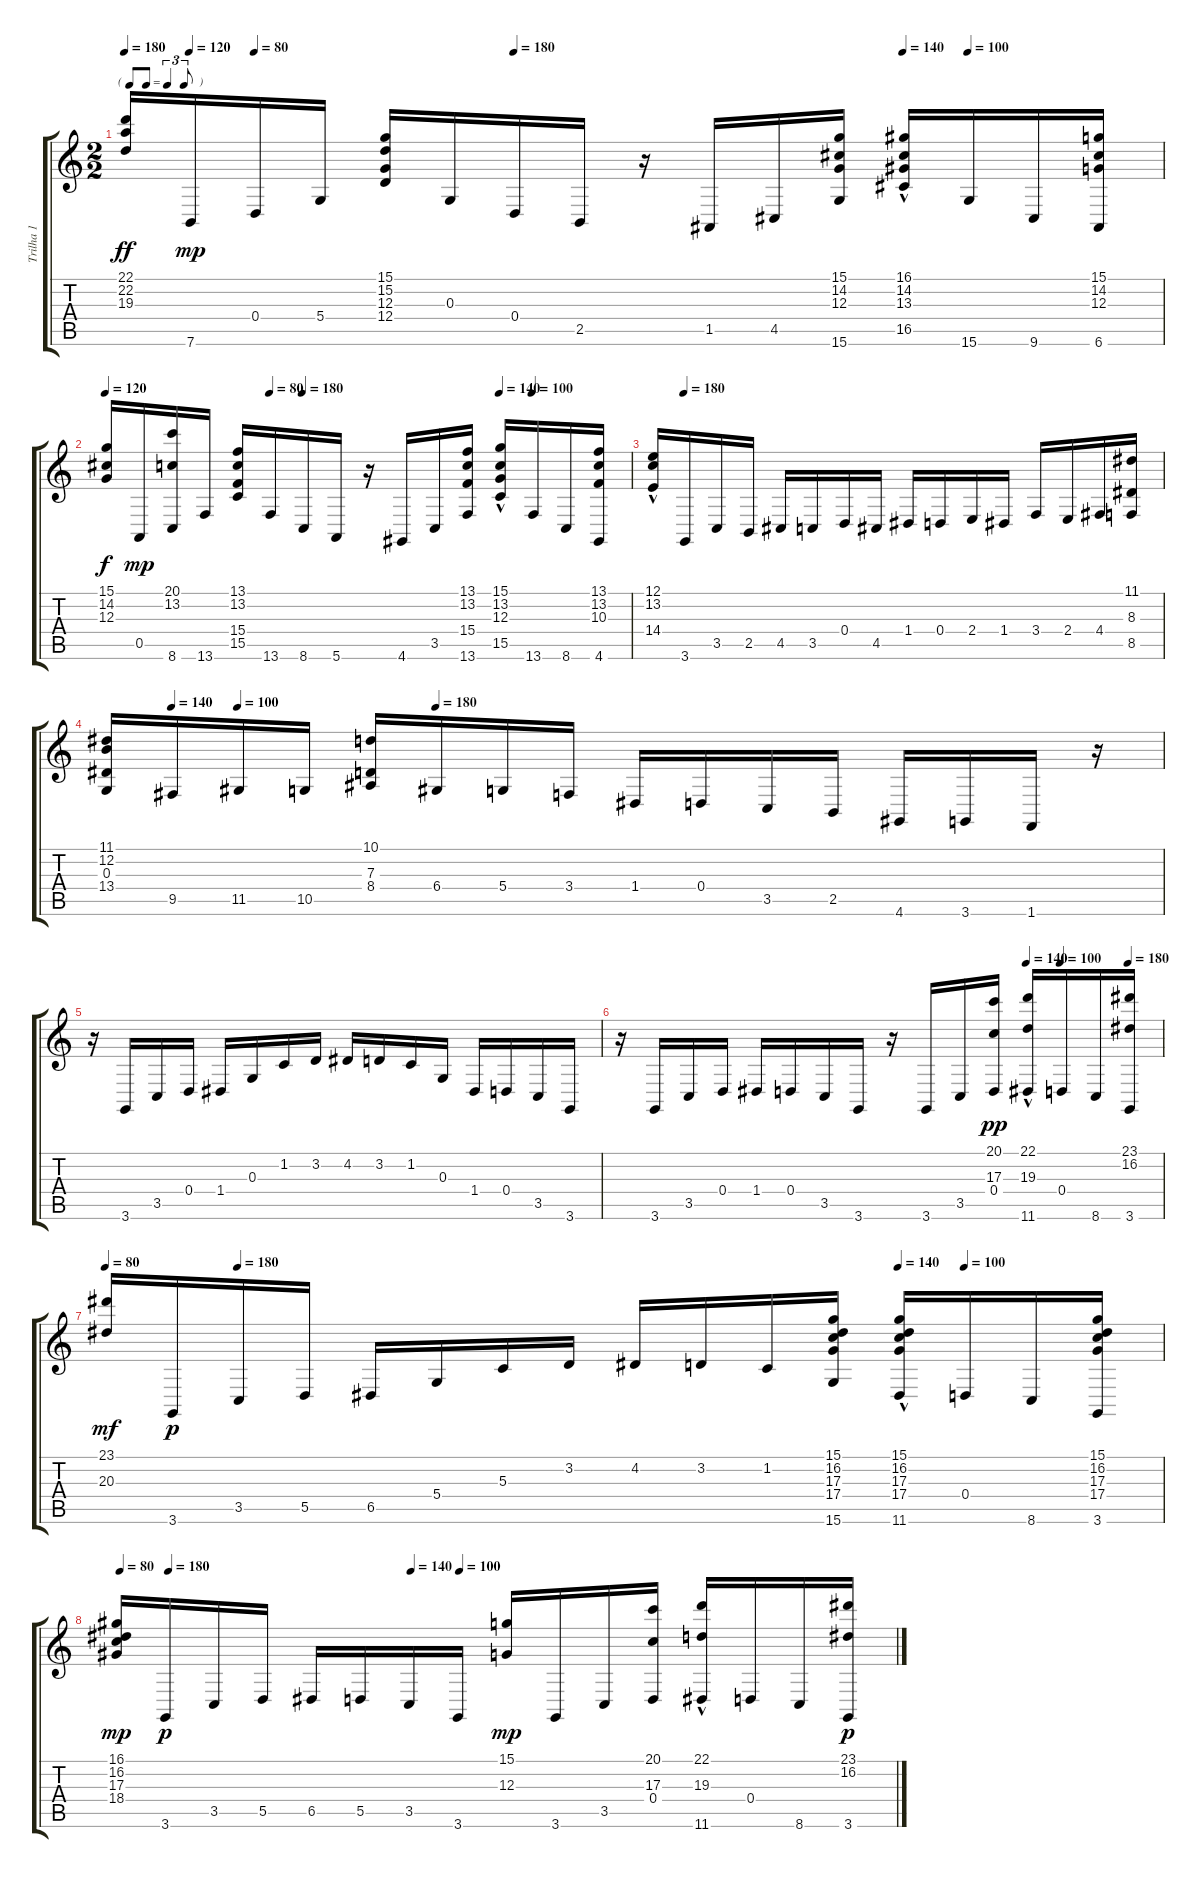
\track ("Trilha 1" "Trilha 1") {instrument acousticgrandpiano}
\staff {score tabs}
\tuning (E4 B3 G3 D3 A2 E2) {hide}
\ts (2 2)
\tf triplet8th
\tempo 180
\tempo (120 0.0625)
\tempo (80 0.125)
\tempo (180 0.375)
\tempo (140 0.75)
\tempo (100 0.8125)
\clef g2
\ks c
(22.1 22.2 19.3).16{dy ff} 7.6.16{dy mp} 0.4.16 5.4.16 (15.1 15.2 12.3 12.4).16 0.3.16 0.4.16 2.5.16 r.16 1.5.16 4.5.16 (15.1 14.2 12.3 15.6).16 (16.1{hac} 14.2{hac} 13.3{hac} 16.5).16 15.6.16 9.6.16 (15.1 14.2 12.3 6.6).16 |
\tempo 120
\tempo (80 0.3125)
\tempo (180 0.375)
\tempo (140 0.75)
\tempo (100 0.8125)
(15.1 14.2 12.3).16{dy f} 0.5.16{dy mp} (20.1 13.2 8.6).16 13.6.16 (13.1 13.2 15.4 15.5).16 13.6.16 8.6.16 5.6.16 r.16 4.6.16 3.5.16 (13.1 13.2 15.4 13.6).16 (15.1{hac} 13.2{hac} 12.3{hac} 15.5).16 13.6.16 8.6.16 (13.1 13.2 10.3 4.6).16 |
\tempo (180 0.0625)
(12.1{hac} 13.2{hac} 14.4{hac}).16 3.6.16 3.5.16 2.5.16 4.5.16 3.5.16 0.4.16 4.5.16 1.4.16 0.4.16 2.4.16 1.4.16 3.4.16 2.4.16 4.4.16 (11.1 8.3 8.5).16 |
\tempo (140 0.0625)
\tempo (100 0.125)
\tempo (180 0.3125)
(11.1 12.2 0.3 13.4).16 9.5.16 11.5.16 10.5.16 (10.1 7.3 8.4).16 6.4.16 5.4.16 3.4.16 1.4.16 0.4.16 3.5.16 2.5.16 4.6.16 3.6.16 1.6.16 r.16 |
r.16 3.6.16 3.5.16 0.4.16 1.4.16 0.3.16 1.2.16 3.2.16 4.2.16 3.2.16 1.2.16 0.3.16 1.4.16 0.4.16 3.5.16 3.6.16 |
\tempo (140 0.75)
\tempo (100 0.8125)
\tempo (180 0.9375)
r.16 3.6.16 3.5.16 0.4.16 1.4.16 0.4.16 3.5.16 3.6.16 r.16 3.6.16 3.5.16 (20.1 17.3 0.4).16{dy pp} (22.1{hac} 19.3{hac} 11.6).16 0.4.16 8.6.16 (23.1 16.2 3.6).16 |
\tempo 80
\tempo (180 0.125)
\tempo (140 0.75)
\tempo (100 0.8125)
(23.1 20.3).16{dy mf} 3.6.16{dy p} 3.5.16 5.5.16 6.5.16 5.4.16 5.3.16 3.2.16 4.2.16 3.2.16 1.2.16 (15.1 16.2 17.3 17.4 15.6).16 (15.1{hac} 16.2{hac} 17.3{hac} 17.4{hac} 11.6).16 0.4.16 8.6.16 (15.1 16.2 17.3 17.4 3.6).16 |
\tempo 80
\tempo (180 0.0625)
\tempo (140 0.375)
\tempo (100 0.4375)
(16.1 16.2 17.3 18.4).16{dy mp} 3.6.16{dy p} 3.5.16 5.5.16 6.5.16 5.5.16 3.5.16 3.6.16 (15.1 12.3).16{dy mp} 3.6.16 3.5.16 (20.1 17.3 0.4).16 (22.1{hac} 19.3{hac} 11.6).16 0.4.16 8.6.16 (23.1 16.2 3.6).16{dy p}
